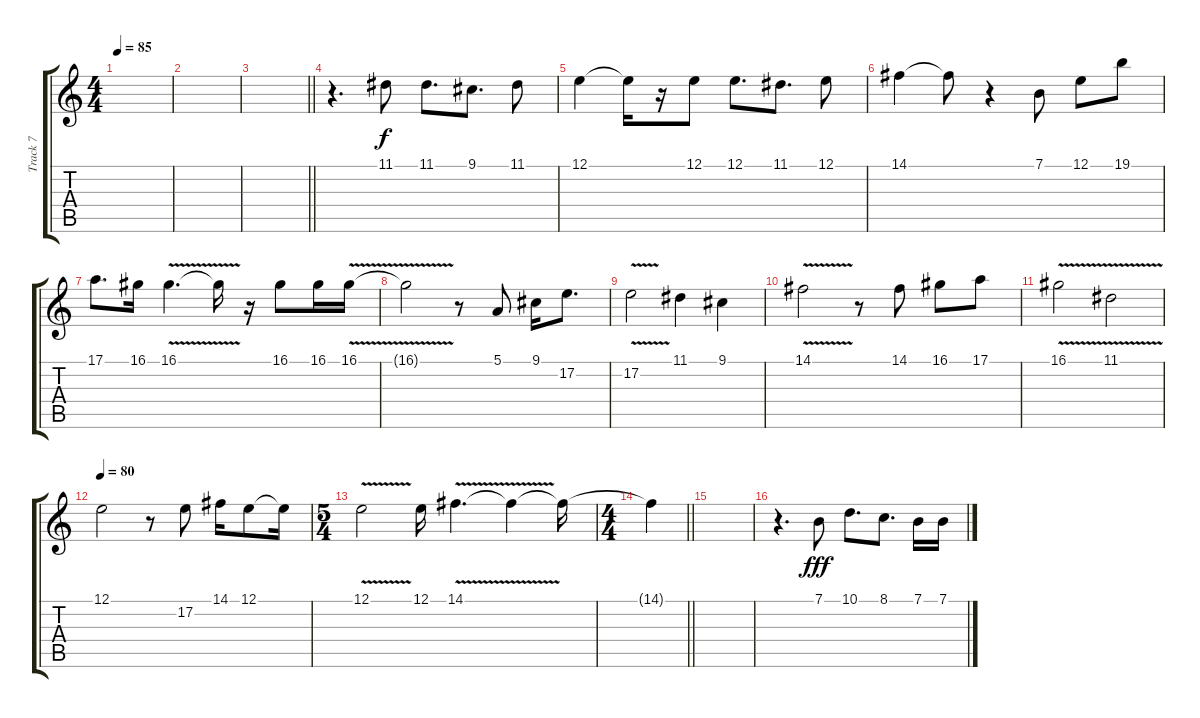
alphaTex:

\track ("Track 7" "Track 7") {instrument oboe}
\staff {score tabs}
\tuning (E4 B3 G3 D3 A2 E2) {hide}
\ts (4 4)
\tempo 85
\clef g2
\ks c
|
|
\barLineRight lightlight
|
r.4{d} 11.1.8{dy f} 11.1.8{d} 9.1.8{d} 11.1.8 |
12.1.4 12.1{t}.16 r.16 12.1.8 12.1.8{d} 11.1.8{d} 12.1.8 |
14.1.4 14.1{t}.8 r.4 7.1.8 12.1.8 19.1.8 |
17.1.8{d} 16.1.16 16.1{v}.4{d} 16.1{t}.16 r.16 16.1.8 16.1.16 16.1{v}.16 |
16.1{v t}.2 r.8 5.1.8 9.1.16 17.2.8{d} |
17.2{v}.2 11.1.4 9.1.4 |
14.1{v}.2 r.8 14.1.8 16.1.8 17.1.8 |
16.1{v}.2 11.1{v}.2 |
\tempo 80
12.1.2 r.8 17.2.8 14.1.16 12.1.8 12.1{t}.16 |
\ts (5 4)
12.1{v}.2 12.1.16 14.1{v}.4{d} 14.1{t}.4 14.1{t}.16 |
\ts (4 4)
\barLineRight lightlight
14.1{t}.4 |
|
r.4{d} 7.1.8{dy fff} 10.1.8{d} 8.1.8{d} 7.1.16 7.1.16
